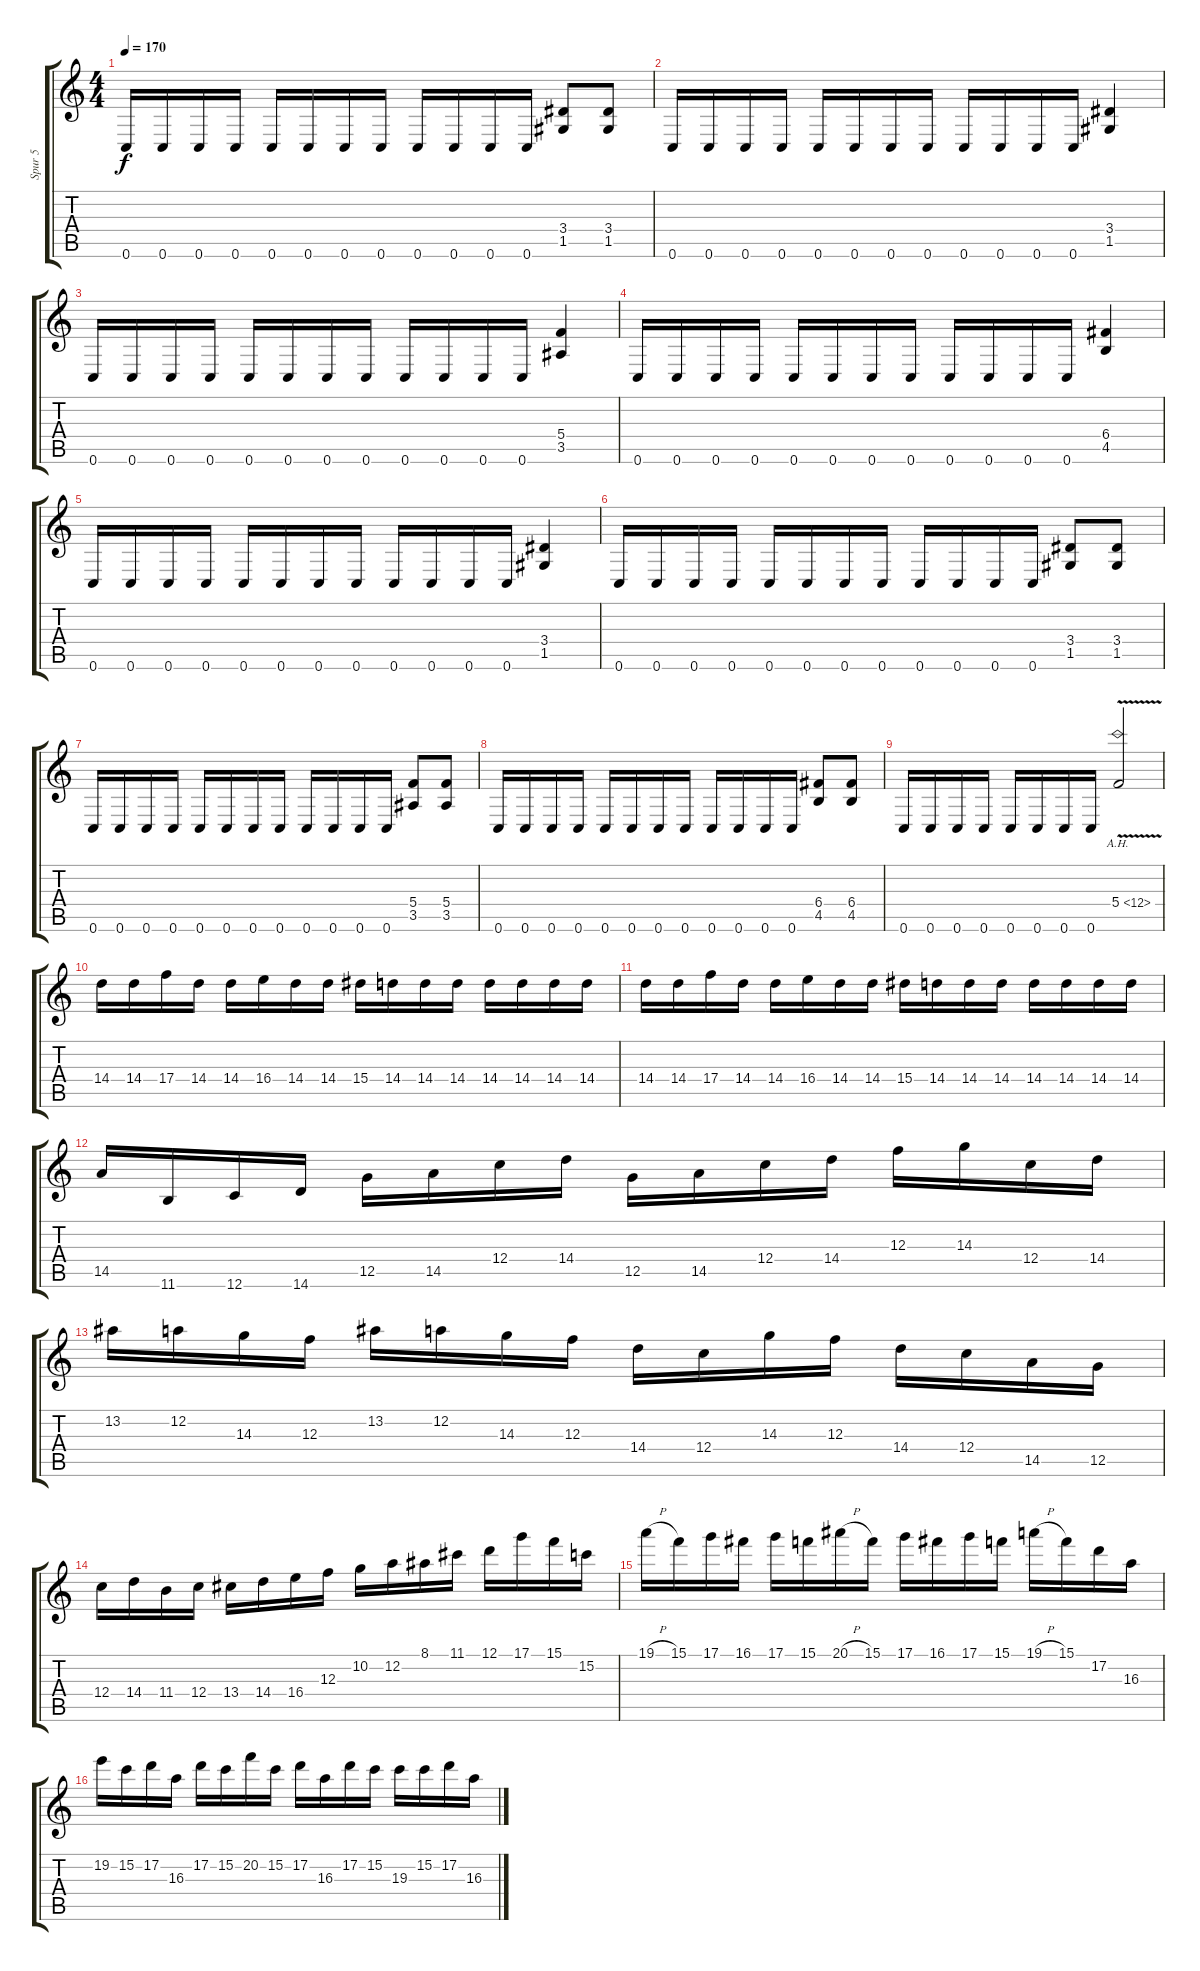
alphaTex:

\track ("Spur 5" "Spur 5") {instrument overdrivenguitar}
\staff {score tabs}
\tuning (D4 A3 F3 C3 G2 C2) {hide}
\ts (4 4)
\tempo 170
\clef g2
\ks c
0.6.16{dy f} 0.6.16 0.6.16 0.6.16 0.6.16 0.6.16 0.6.16 0.6.16 0.6.16 0.6.16 0.6.16 0.6.16 (3.4 1.5).8 (3.4 1.5).8 |
0.6.16 0.6.16 0.6.16 0.6.16 0.6.16 0.6.16 0.6.16 0.6.16 0.6.16 0.6.16 0.6.16 0.6.16 (3.4 1.5).4 |
0.6.16 0.6.16 0.6.16 0.6.16 0.6.16 0.6.16 0.6.16 0.6.16 0.6.16 0.6.16 0.6.16 0.6.16 (5.4 3.5).4 |
0.6.16 0.6.16 0.6.16 0.6.16 0.6.16 0.6.16 0.6.16 0.6.16 0.6.16 0.6.16 0.6.16 0.6.16 (6.4 4.5).4 |
0.6.16 0.6.16 0.6.16 0.6.16 0.6.16 0.6.16 0.6.16 0.6.16 0.6.16 0.6.16 0.6.16 0.6.16 (3.4 1.5).4 |
0.6.16 0.6.16 0.6.16 0.6.16 0.6.16 0.6.16 0.6.16 0.6.16 0.6.16 0.6.16 0.6.16 0.6.16 (3.4 1.5).8 (3.4 1.5).8 |
0.6.16 0.6.16 0.6.16 0.6.16 0.6.16 0.6.16 0.6.16 0.6.16 0.6.16 0.6.16 0.6.16 0.6.16 (5.4 3.5).8 (5.4 3.5).8 |
0.6.16 0.6.16 0.6.16 0.6.16 0.6.16 0.6.16 0.6.16 0.6.16 0.6.16 0.6.16 0.6.16 0.6.16 (6.4 4.5).8 (6.4 4.5).8 |
0.6.16 0.6.16 0.6.16 0.6.16 0.6.16 0.6.16 0.6.16 0.6.16 5.4{ah 7 v}.2{balance 8} |
14.4.16 14.4.16 17.4.16 14.4.16 14.4.16 16.4.16 14.4.16 14.4.16 15.4.16 14.4.16 14.4.16 14.4.16 14.4.16 14.4.16 14.4.16 14.4.16 |
14.4.16 14.4.16 17.4.16 14.4.16 14.4.16 16.4.16 14.4.16 14.4.16 15.4.16 14.4.16 14.4.16 14.4.16 14.4.16 14.4.16 14.4.16 14.4.16 |
14.5.16 11.6.16 12.6.16 14.6.16 12.5.16 14.5.16 12.4.16 14.4.16 12.5.16 14.5.16 12.4.16 14.4.16 12.3.16 14.3.16 12.4.16 14.4.16 |
13.2.16 12.2.16 14.3.16 12.3.16 13.2.16 12.2.16 14.3.16 12.3.16 14.4.16 12.4.16 14.3.16 12.3.16 14.4.16 12.4.16 14.5.16 12.5.16 |
12.4.16 14.4.16 11.4.16 12.4.16 13.4.16 14.4.16 16.4.16 12.3.16 10.2.16 12.2.16 8.1.16 11.1.16 12.1.16 17.1.16 15.1.16 15.2.16 |
19.1{h}.16 15.1.16 17.1.16 16.1.16 17.1.16 15.1.16 20.1{h}.16 15.1.16 17.1.16 16.1.16 17.1.16 15.1.16 19.1{h}.16 15.1.16 17.2.16 16.3.16 |
19.2.16 15.2.16 17.2.16 16.3.16 17.2.16 15.2.16 20.2.16 15.2.16 17.2.16 16.3.16 17.2.16 15.2.16 19.3.16 15.2.16 17.2.16 16.3.16
